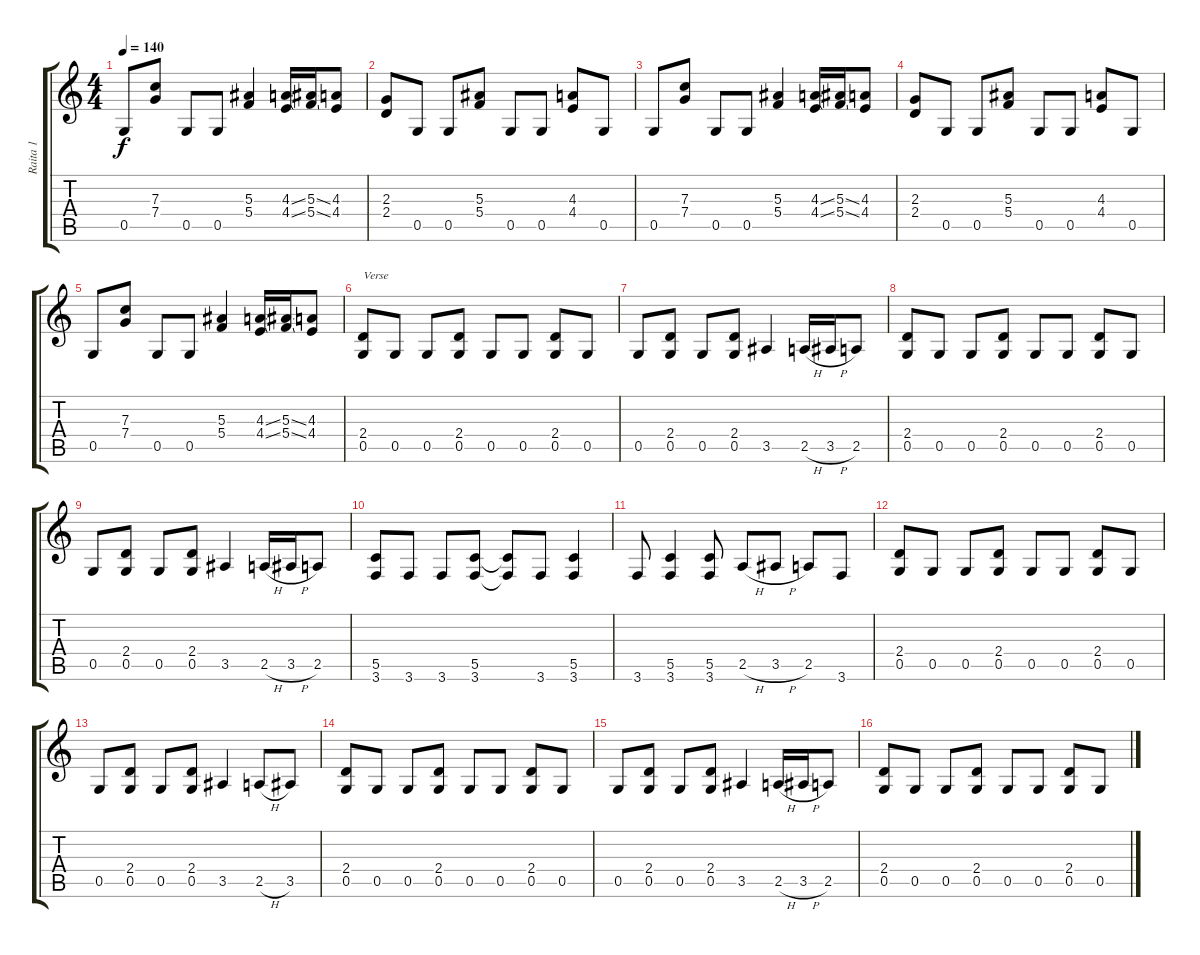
\track ("Raita 1" "Raita 1") {instrument distortionguitar}
\staff {score tabs}
\tuning (D4 A3 F3 C3 G2 D2) {hide}
\ts (4 4)
\tempo 140
\clef g2
\ks c
0.5.8{dy f} (7.3 7.4).8 0.5.8 0.5.8 (5.3 5.4).4 (4.3{ss} 4.4{ss}).16 (5.3{ss} 5.4{ss}).16 (4.3 4.4).8 |
(2.3 2.4).8 0.5.8 0.5.8 (5.3 5.4).8 0.5.8 0.5.8 (4.3 4.4).8 0.5.8 |
0.5.8 (7.3 7.4).8 0.5.8 0.5.8 (5.3 5.4).4 (4.3{ss} 4.4{ss}).16 (5.3{ss} 5.4{ss}).16 (4.3 4.4).8 |
(2.3 2.4).8 0.5.8 0.5.8 (5.3 5.4).8 0.5.8 0.5.8 (4.3 4.4).8 0.5.8 |
0.5.8 (7.3 7.4).8 0.5.8 0.5.8 (5.3 5.4).4 (4.3{ss} 4.4{ss}).16 (5.3{ss} 5.4{ss}).16 (4.3 4.4).8 |
(2.4 0.5).8{txt "Verse"} 0.5.8 0.5.8 (2.4 0.5).8 0.5.8 0.5.8 (2.4 0.5).8 0.5.8 |
0.5.8 (2.4 0.5).8 0.5.8 (2.4 0.5).8 3.5.4 2.5{h}.16 3.5{h}.16 2.5.8 |
(2.4 0.5).8 0.5.8 0.5.8 (2.4 0.5).8 0.5.8 0.5.8 (2.4 0.5).8 0.5.8 |
0.5.8 (2.4 0.5).8 0.5.8 (2.4 0.5).8 3.5.4 2.5{h}.16 3.5{h}.16 2.5.8 |
(5.5 3.6).8 3.6.8 3.6.8 (5.5 3.6).8 (5.5{t} 3.6{t}).8 3.6.8 (5.5 3.6).4 |
3.6.8 (5.5 3.6).4 (5.5 3.6).8 2.5{h}.8 3.5{h}.8 2.5.8 3.6.8 |
(2.4 0.5).8 0.5.8 0.5.8 (2.4 0.5).8 0.5.8 0.5.8 (2.4 0.5).8 0.5.8 |
0.5.8 (2.4 0.5).8 0.5.8 (2.4 0.5).8 3.5.4 2.5{h}.8 3.5.8 |
(2.4 0.5).8 0.5.8 0.5.8 (2.4 0.5).8 0.5.8 0.5.8 (2.4 0.5).8 0.5.8 |
0.5.8 (2.4 0.5).8 0.5.8 (2.4 0.5).8 3.5.4 2.5{h}.16 3.5{h}.16 2.5.8 |
(2.4 0.5).8 0.5.8 0.5.8 (2.4 0.5).8 0.5.8 0.5.8 (2.4 0.5).8 0.5.8
